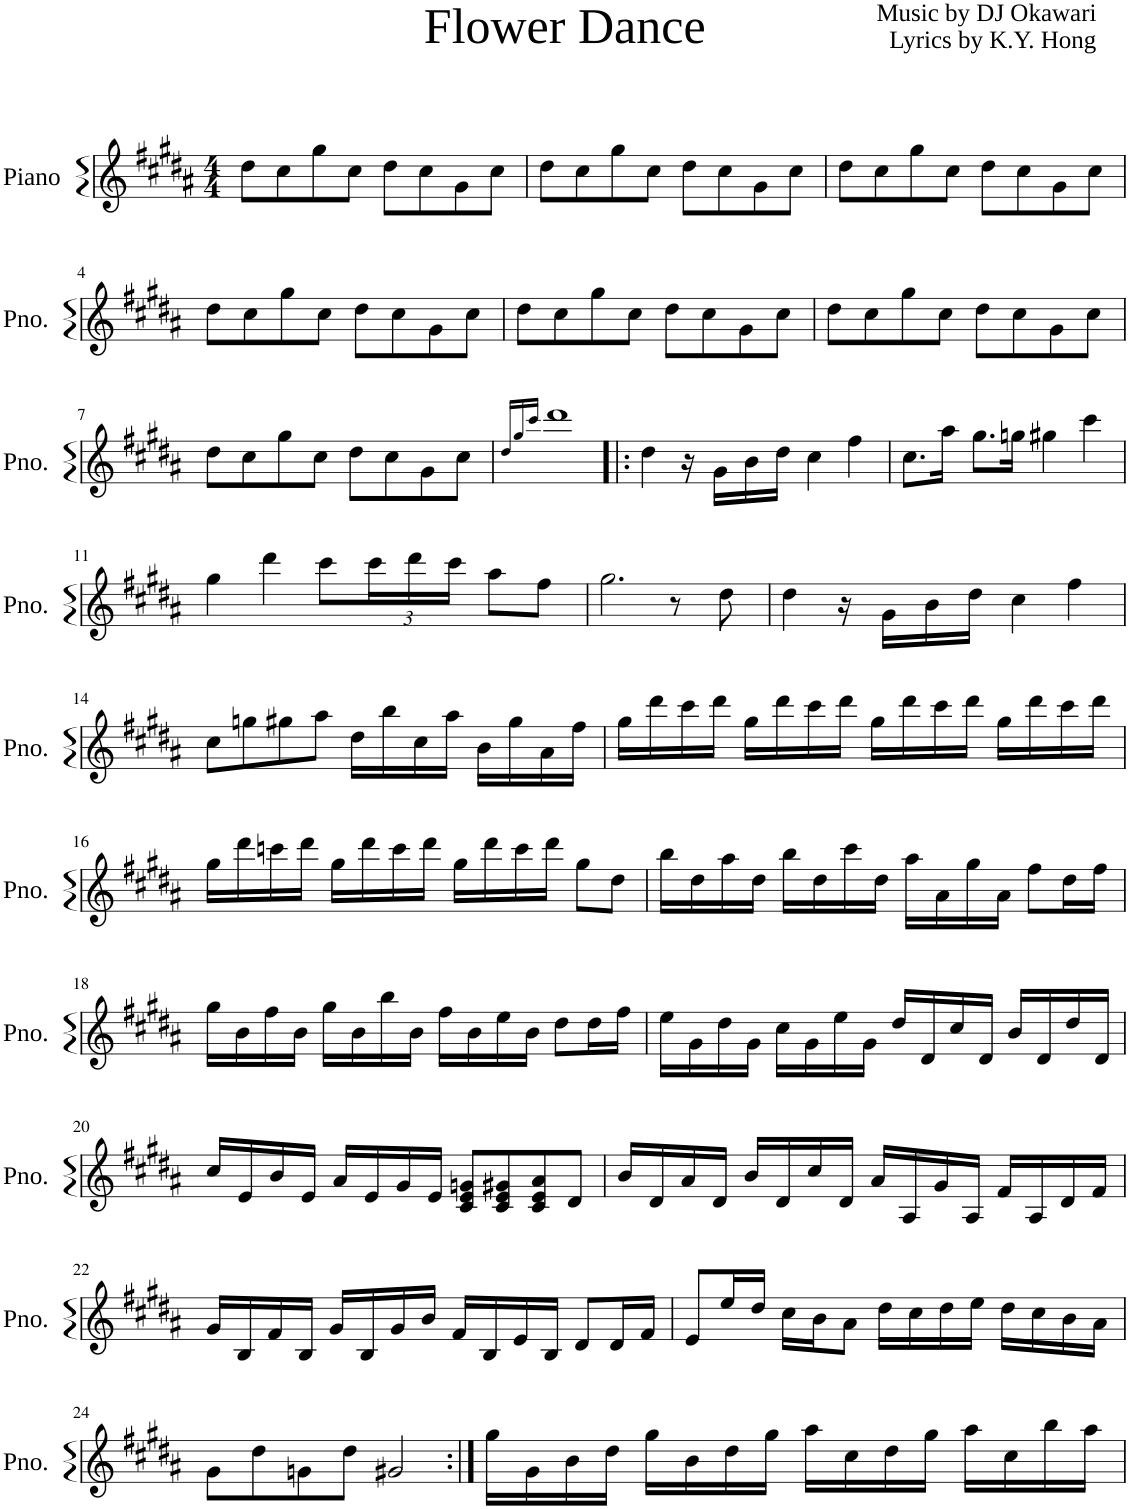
**kern
*part1
*staff1
*I"Piano
*I'Pno.
*clefG2
*k[f#c#g#d#a#]
*M4/4
=1
8dd#\L
8cc#\
8gg#\
8cc#\J
8dd#\L
8cc#\
8g#\
8cc#\J
=2
8dd#\L
8cc#\
8gg#\
8cc#\J
8dd#\L
8cc#\
8g#\
8cc#\J
=3
8dd#\L
8cc#\
8gg#\
8cc#\J
8dd#\L
8cc#\
8g#\
8cc#\J
!!LO:LB:g=z
=4
8dd#\L
8cc#\
8gg#\
8cc#\J
8dd#\L
8cc#\
8g#\
8cc#\J
=5
8dd#\L
8cc#\
8gg#\
8cc#\J
8dd#\L
8cc#\
8g#\
8cc#\J
=6
8dd#\L
8cc#\
8gg#\
8cc#\J
8dd#\L
8cc#\
8g#\
8cc#\J
!!LO:LB:g=z
=7
8dd#\L
8cc#\
8gg#\
8cc#\J
8dd#\L
8cc#\
8g#\
8cc#\J
=8
16qdd#/LL
16qgg#/
16qccc#/JJ
1ddd#
=9!|:
4dd#\
16r
16g#\LL
16b\
16dd#\JJ
4cc#\
4ff#\
=10
8.cc#\L
16aa#\Jk
8.gg#\L
16ggn\Jk
4gg#X\
4ccc#\
!!LO:LB:g=z
=11
4gg#\
4ddd#\
8ccc#\L
*Xbrackettup
24ccc#\L
24ddd#\
24ccc#\JJ
8aa#\L
8ff#\J
=12
2.gg#\
8r
8dd#\
=13
4dd#\
16r
16g#\LL
16b\
16dd#\JJ
4cc#\
4ff#\
!!LO:LB:g=z
=14
8cc#\L
8ggn\
8gg#X\
8aa#\J
16dd#\LL
16bb\
16cc#\
16aa#\JJ
16b\LL
16gg#\
16a#\
16ff#\JJ
=15
16gg#\LL
16ddd#\
16ccc#\
16ddd#\JJ
16gg#\LL
16ddd#\
16ccc#\
16ddd#\JJ
16gg#\LL
16ddd#\
16ccc#\
16ddd#\JJ
16gg#\LL
16ddd#\
16ccc#\
16ddd#\JJ
!!LO:LB:g=z
=16
16gg#\LL
16ddd#\
16cccn\
16ddd#\JJ
16gg#\LL
16ddd#\
16ccc\
16ddd#\JJ
16gg#\LL
16ddd#\
16ccc\
16ddd#\JJ
8gg#\L
8dd#\J
=17
16bb\LL
16dd#\
16aa#\
16dd#\JJ
16bb\LL
16dd#\
16ccc#\
16dd#\JJ
16aa#\LL
16a#\
16gg#\
16a#\JJ
8ff#\L
16dd#\L
16ff#\JJ
!!LO:LB:g=z
=18
16gg#\LL
16b\
16ff#\
16b\JJ
16gg#\LL
16b\
16bb\
16b\JJ
16ff#\LL
16b\
16ee\
16b\JJ
8dd#\L
16dd#\L
16ff#\JJ
=19
16ee\LL
16g#\
16dd#\
16g#\JJ
16cc#\LL
16g#\
16ee\
16g#\JJ
16dd#/LL
16d#/
16cc#/
16d#/JJ
16b/LL
16d#/
16dd#/
16d#/JJ
!!LO:LB:g=z
=20
16cc#/LL
16e/
16b/
16e/JJ
16a#/LL
16e/
16g#/
16e/JJ
8c#/ 8e/ 8gn/L
8c#/ 8e/ 8g#X/
8c#/ 8e/ 8a#/
8d#/J
=21
16b/LL
16d#/
16a#/
16d#/JJ
16b/LL
16d#/
16cc#/
16d#/JJ
16a#/LL
16A#/
16g#/
16A#/JJ
16f#/LL
16A#/
16d#/
16f#/JJ
!!LO:LB:g=z
=22
16g#/LL
16B/
16f#/
16B/JJ
16g#/LL
16B/
16g#/
16b/JJ
16f#/LL
16B/
16e/
16B/JJ
8d#/L
16d#/L
16f#/JJ
=23
8e/L
16ee/L
16dd#/JJ
16cc#\LL
16b\J
8a#\J
16dd#\LL
16cc#\
16dd#\
16ee\JJ
16dd#\LL
16cc#\
16b\
16a#\JJ
!!LO:LB:g=z
=24
8g#\L
8dd#\
8gn\
8dd#\J
2g#X/
=25:|!
16gg#\LL
16g#\
16b\
16dd#\JJ
16gg#\LL
16b\
16dd#\
16gg#\JJ
16aa#\LL
16cc#\
16dd#\
16gg#\JJ
16aa#\LL
16cc#\
16bb\
16aa#\JJ
=
*-
